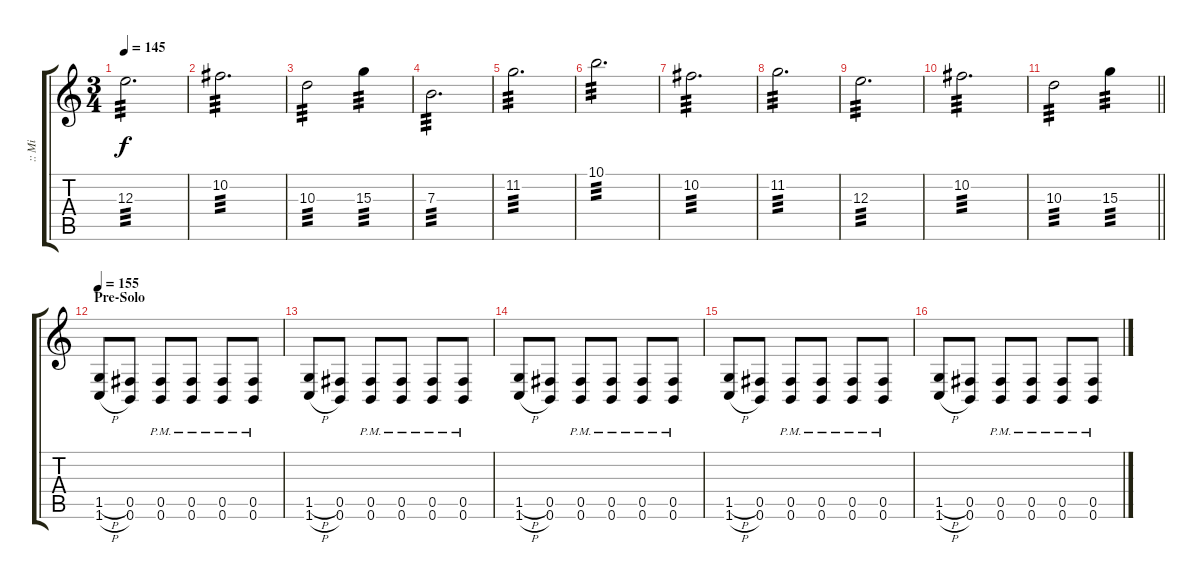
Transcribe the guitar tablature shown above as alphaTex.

\track ("     :: Mikael Thomson #7 ::" "     :: Mi") {instrument distortionguitar}
\staff {score tabs}
\tuning (Db4 Ab3 E3 B2 Gb2 B1) {hide}
\ts (3 4)
\tempo 145
\clef g2
\ks c
12.3.2{d tp 3 dy f} |
10.2.2{d tp 3} |
10.3.2{tp 3} 15.3.4{tp 3} |
7.3.2{d tp 3} |
11.2.2{d tp 3} |
10.1.2{d tp 3} |
10.2.2{d tp 3} |
11.2.2{d tp 3} |
12.3.2{d tp 3} |
10.2.2{d tp 3} |
\barLineRight lightlight
10.3.2{tp 3} 15.3.4{tp 3} |
\section ("" "Pre-Solo")
\tempo 155
(1.5{h} 1.6{h}).8 (0.5 0.6).8 (0.5{pm} 0.6).8 (0.5{pm} 0.6).8 (0.5{pm} 0.6).8 (0.5{pm} 0.6).8 |
(1.5{h} 1.6{h}).8 (0.5 0.6).8 (0.5{pm} 0.6).8 (0.5{pm} 0.6).8 (0.5{pm} 0.6).8 (0.5{pm} 0.6).8 |
(1.5{h} 1.6{h}).8 (0.5 0.6).8 (0.5{pm} 0.6).8 (0.5{pm} 0.6).8 (0.5{pm} 0.6).8 (0.5{pm} 0.6).8 |
(1.5{h} 1.6{h}).8 (0.5 0.6).8 (0.5{pm} 0.6).8 (0.5{pm} 0.6).8 (0.5{pm} 0.6).8 (0.5{pm} 0.6).8 |
(1.5{h} 1.6{h}).8 (0.5 0.6).8 (0.5{pm} 0.6).8 (0.5{pm} 0.6).8 (0.5{pm} 0.6).8 (0.5{pm} 0.6).8
